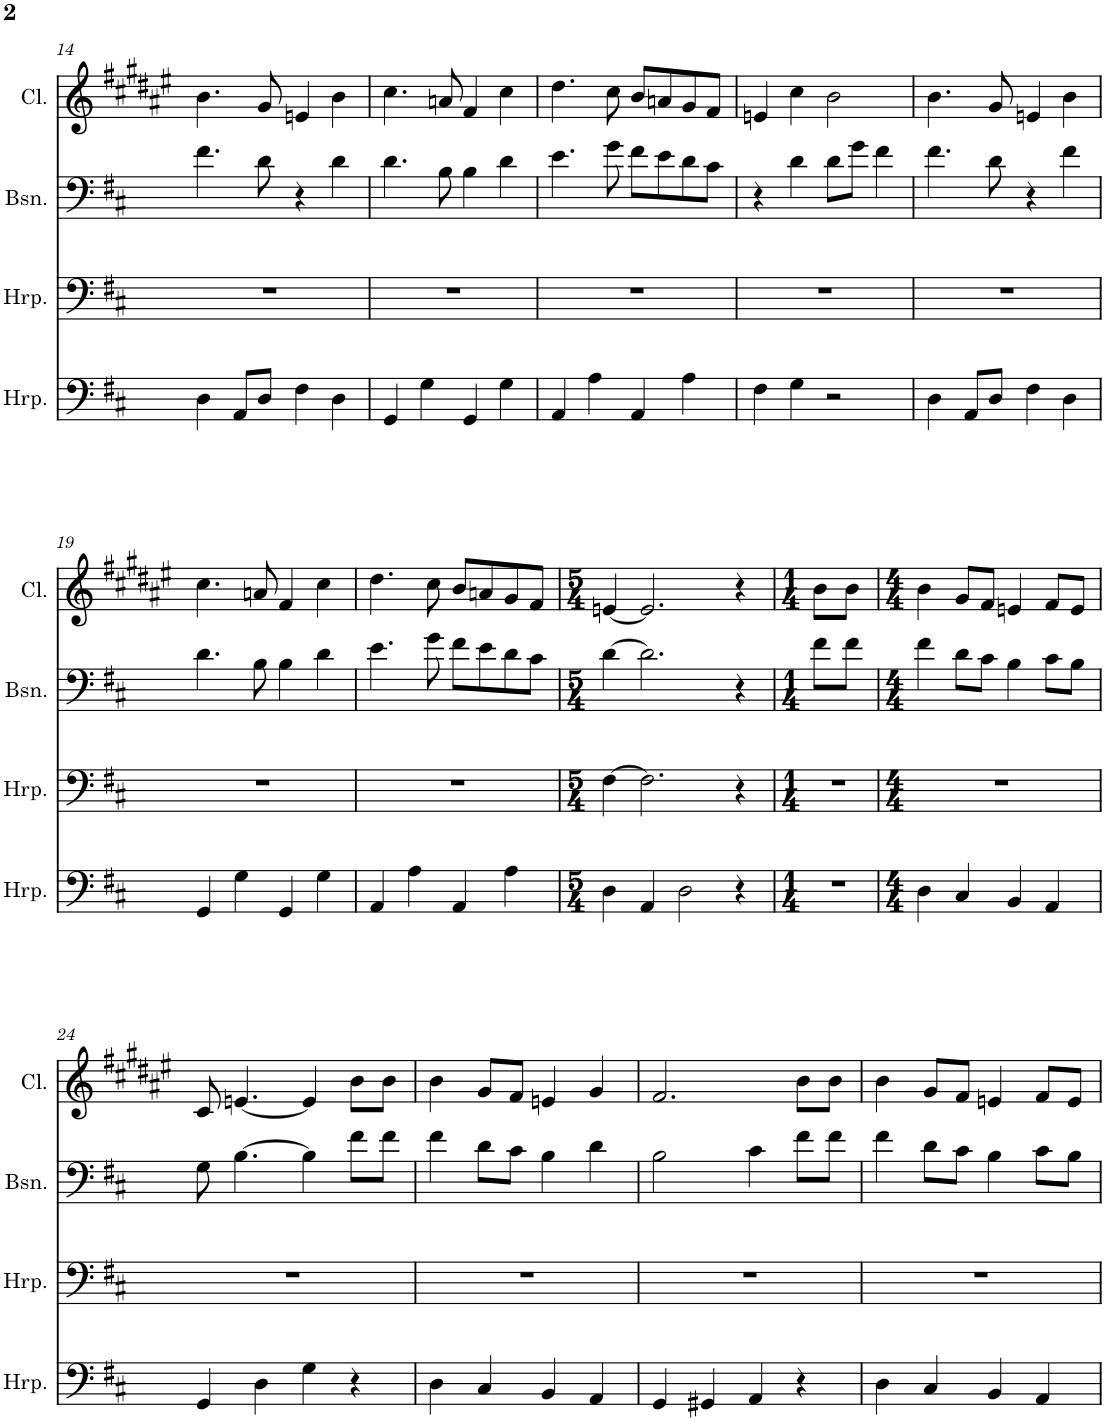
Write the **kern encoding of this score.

**kern	**kern	**kern	**kern
*part4	*part3	*part2	*part1
*staff4	*staff3	*staff2	*staff1
*I"Harp	*I"Harp	*I"Bassoon	*I"Clarinet
*I'Hrp.	*I'Hrp.	*I'Bsn.	*I'Cl.
!!LO:PB:g=z
*clefF4	*clefF4	*clefF4	*clefG2
*	*	*	*Trd1c2
*k[f#c#]	*k[f#c#]	*k[f#c#]	*k[f#c#g#d#a#e#]
*M4/4	*M4/4	*M4/4	*M4/4
=14	=14	=14	=14
4D\	1r	4.f#\	4.b\
8AA/L	.	.	.
8D/J	.	8d\	8g#/
4F#\	.	4r	4en/
4D\	.	4d\	4b\
=15	=15	=15	=15
4GG/	1r	4.d\	4.cc#\
4G\	.	.	.
.	.	8B\	8an/
4GG/	.	4B\	4f#/
4G\	.	4d\	4cc#\
=16	=16	=16	=16
4AA/	1r	4.e\	4.dd#\
4A\	.	.	.
.	.	8g\	8cc#\
4AA/	.	8f#\L	8b/L
.	.	8e\	8an/
4A\	.	8d\	8g#/
.	.	8c#\J	8f#/J
=17	=17	=17	=17
4F#\	1r	4r	4en/
4G\	.	4d\	4cc#\
2r	.	8d\L	2b\
.	.	8g\J	.
.	.	4f#\	.
=18	=18	=18	=18
4D\	1r	4.f#\	4.b\
8AA/L	.	.	.
8D/J	.	8d\	8g#/
4F#\	.	4r	4en/
4D\	.	4f#\	4b\
!!LO:LB:g=z
=19	=19	=19	=19
4GG/	1r	4.d\	4.cc#\
4G\	.	.	.
.	.	8B\	8an/
4GG/	.	4B\	4f#/
4G\	.	4d\	4cc#\
=20	=20	=20	=20
4AA/	1r	4.e\	4.dd#\
4A\	.	.	.
.	.	8g\	8cc#\
4AA/	.	8f#\L	8b/L
.	.	8e\	8an/
4A\	.	8d\	8g#/
.	.	8c#\J	8f#/J
=21	=21	=21	=21
*M5/4	*M5/4	*M5/4	*M5/4
4D\	[4F#\	[4d\	[4en/
4AA/	2.F#\]	2.d\]	2.e/]
2D\	.	.	.
4r	4r	4r	4r
=22	=22	=22	=22
*M1/4	*M1/4	*M1/4	*M1/4
4r	4r	8f#\L	8b\L
.	.	8f#\J	8b\J
=23	=23	=23	=23
*M4/4	*M4/4	*M4/4	*M4/4
4D\	1r	4f#\	4b\
4C#/	.	8d\L	8g#/L
.	.	8c#\J	8f#/J
4BB/	.	4B\	4en/
4AA/	.	8c#\L	8f#/L
.	.	8B\J	8e/J
!!LO:LB:g=z
=24	=24	=24	=24
4GG/	1r	8G\	8c#/
.	.	[4.B\	[4.en/
4D\	.	.	.
4G\	.	4B\]	4e/]
4r	.	8f#\L	8b\L
.	.	8f#\J	8b\J
=25	=25	=25	=25
4D\	1r	4f#\	4b\
4C#/	.	8d\L	8g#/L
.	.	8c#\J	8f#/J
4BB/	.	4B\	4en/
4AA/	.	4d\	4g#/
=26	=26	=26	=26
4GG/	1r	2B\	2.f#/
4GG#X/	.	.	.
4AA/	.	4c#\	.
4r	.	8f#\L	8b\L
.	.	8f#\J	8b\J
=27	=27	=27	=27
4D\	1r	4f#\	4b\
4C#/	.	8d\L	8g#/L
.	.	8c#\J	8f#/J
4BB/	.	4B\	4en/
4AA/	.	8c#\L	8f#/L
.	.	8B\J	8e/J
=	=	=	=
*-	*-	*-	*-
